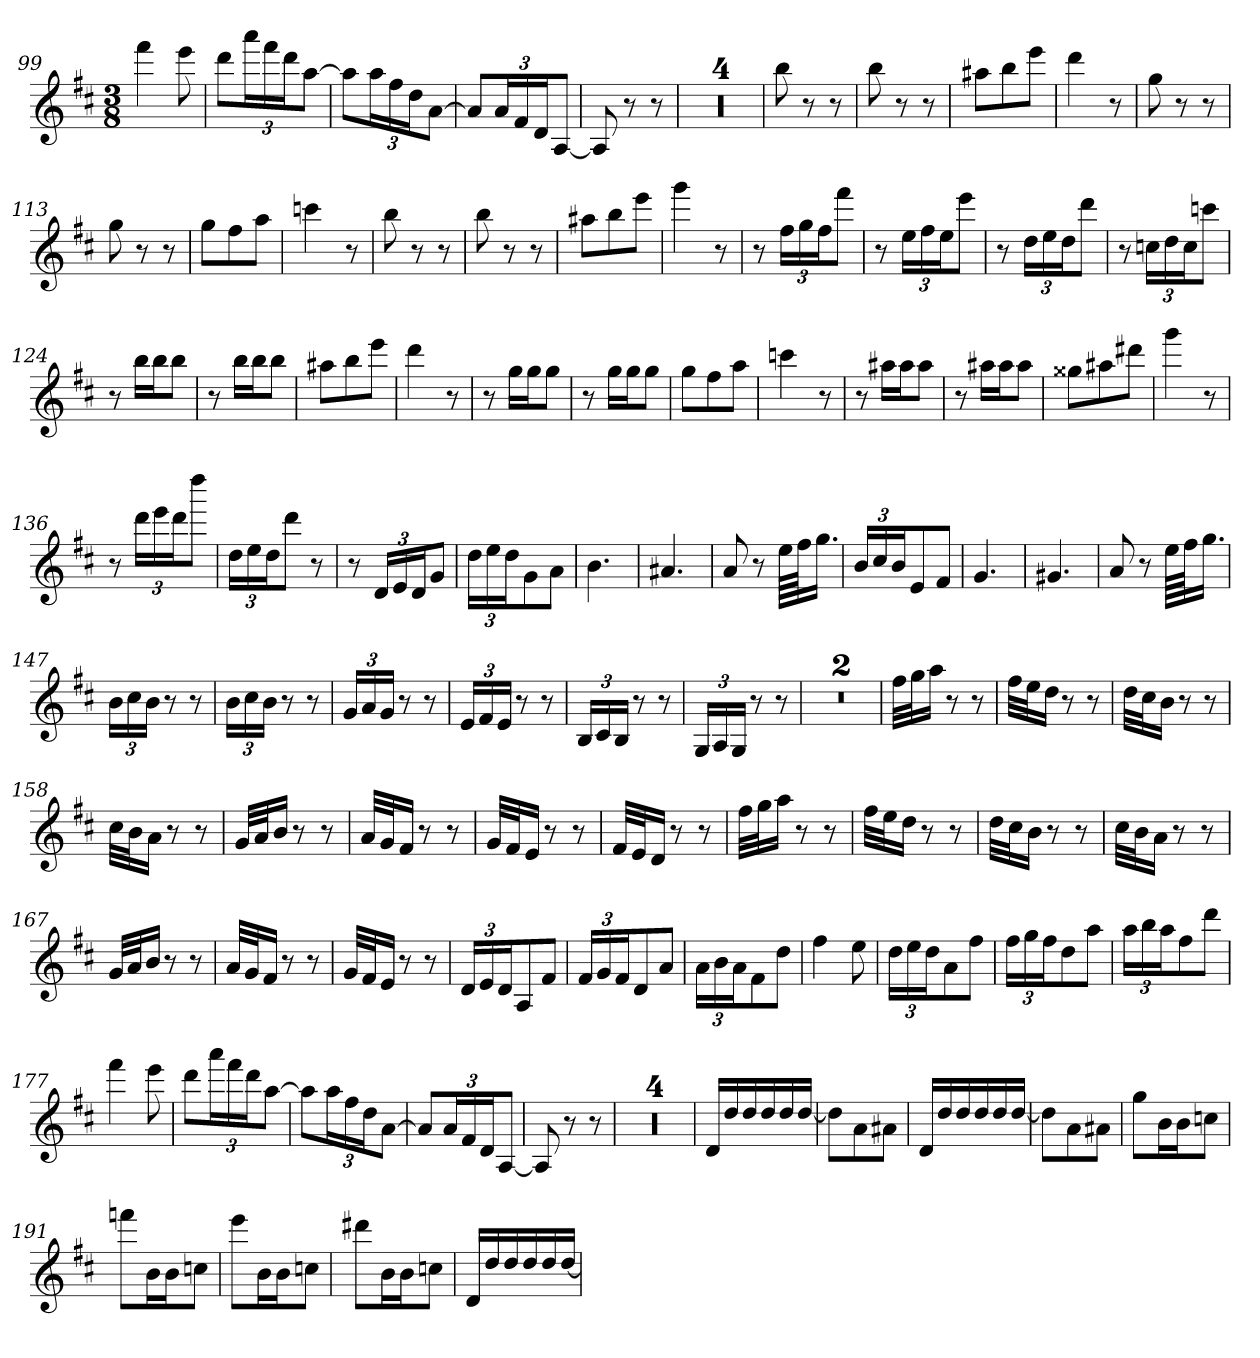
**kern
*part1
*staff1
*clefG2
*k[f#c#]
*D:
*M3/8
=99
4fff#
8eee
=100
8ddd\L
24aaa\L
24fff#\
24ddd\J
[8aa\J
=101
8aa\L]
24aa\L
24ff#\
24dd\J
[8a\J
=102
8a/L]
24a/L
24f#/
24d/J
[8A/J
=103
8A]
8r
8r
=104
4.r
=105
4.r
=106
4.r
=107
4.r
=108
8bb
8r
8r
=109
8bb
8r
8r
=110
8aa#X\L
8bb\
8eee\J
=111
4ddd
8r
=112
8gg
8r
8r
=113
8gg
8r
8r
=114
8gg\L
8ff#\
8aa\J
=115
4cccn
8r
=116
8bb
8r
8r
=117
8bb
8r
8r
=118
8aa#X\L
8bb\
8eee\J
=119
4ggg
8r
=120
8r
24ff#\LL
24gg\
24ff#\J
8fff#\J
=121
8r
24ee\LL
24ff#\
24ee\J
8eee\J
=122
8r
24dd\LL
24ee\
24dd\J
8ddd\J
=123
8r
24ccn\LL
24dd\
24cc\J
8cccn\J
=124
8r
16bb\LL
16bb\J
8bb\J
=125
8r
16bb\LL
16bb\J
8bb\J
=126
8aa#X\L
8bb\
8eee\J
=127
4ddd
8r
=128
8r
16gg\LL
16gg\J
8gg\J
=129
8r
16gg\LL
16gg\J
8gg\J
=130
8gg\L
8ff#\
8aa\J
=131
4cccn
8r
=132
8r
16aa#X\LL
16aa#\J
8aa#\J
=133
8r
16aa#X\LL
16aa#\J
8aa#\J
=134
8gg##X\L
8aa#X\
8ddd#X\J
=135
4ggg
8r
=136
8r
24ddd\LL
24eee\
24ddd\J
8dddd\J
=137
24dd\LL
24ee\
24dd\J
8ddd\J
8r
=138
8r
24d/LL
24e/
24d/J
8g/J
=139
24dd\LL
24ee\
24dd\J
8g\
8a\J
=140
4.b
=141
4.a#X
=142
8a
8r
64ee\LLLL
64ff#\JJ
16.gg\JJ
=143
24b/LL
24cc#/
24b/J
8e/
8f#/J
=144
4.g
=145
4.g#X
=146
8a
8r
64ee\LLLL
64ff#\JJ
16.gg\JJ
=147
24b\LL
24cc#\
24b\JJ
8r
8r
=148
24b\LL
24cc#\
24b\JJ
8r
8r
=149
24g/LL
24a/
24g/JJ
8r
8r
=150
24e/LL
24f#/
24e/JJ
8r
8r
=151
24B/LL
24c#/
24B/JJ
8r
8r
=152
24G/LL
24A/
24G/JJ
8r
8r
=153
4.r
=154
4.r
=155
32ff#\LLL
32gg\J
16aa\JJ
8r
8r
=156
32ff#\LLL
32ee\J
16dd\JJ
8r
8r
=157
32dd\LLL
32cc#\J
16b\JJ
8r
8r
=158
32cc#\LLL
32b\J
16a\JJ
8r
8r
=159
32g/LLL
32a/J
16b/JJ
8r
8r
=160
32a/LLL
32g/J
16f#/JJ
8r
8r
=161
32g/LLL
32f#/J
16e/JJ
8r
8r
=162
32f#/LLL
32e/J
16d/JJ
8r
8r
=163
32ff#\LLL
32gg\J
16aa\JJ
8r
8r
=164
32ff#\LLL
32ee\J
16dd\JJ
8r
8r
=165
32dd\LLL
32cc#\J
16b\JJ
8r
8r
=166
32cc#\LLL
32b\J
16a\JJ
8r
8r
=167
32g/LLL
32a/J
16b/JJ
8r
8r
=168
32a/LLL
32g/J
16f#/JJ
8r
8r
=169
32g/LLL
32f#/J
16e/JJ
8r
8r
=170
24d/LL
24e/
24d/J
8A/
8f#/J
=171
24f#/LL
24g/
24f#/J
8d/
8a/J
=172
24a\LL
24b\
24a\J
8f#\
8dd\J
=173
4ff#
8ee
=174
24dd\LL
24ee\
24dd\J
8a\
8ff#\J
=175
24ff#\LL
24gg\
24ff#\J
8dd\
8aa\J
=176
24aa\LL
24bb\
24aa\J
8ff#\
8ddd\J
=177
4fff#
8eee
=178
8ddd\L
24aaa\L
24fff#\
24ddd\J
[8aa\J
=179
8aa\L]
24aa\L
24ff#\
24dd\J
[8a\J
=180
8a/L]
24a/L
24f#/
24d/J
[8A/J
=181
8A]
8r
8r
=182
4.r
=183
4.r
=184
4.r
=185
4.r
=186
16d/LL
16dd/
16dd/
16dd/
16dd/
[16dd/JJ
=187
8dd\L]
8a\
8a#X\J
=188
16d/LL
16dd/
16dd/
16dd/
16dd/
[16dd/JJ
=189
8dd\L]
8a\
8a#X\J
=190
8gg\L
16b\L
16b\J
8ccn\J
=191
8fffn\L
16b\L
16b\J
8ccn\J
=192
8eee\L
16b\L
16b\J
8ccn\J
=193
8ddd#X\L
16b\L
16b\J
8ccn\J
=194
16d/LL
16dd/
16dd/
16dd/
16dd/
[16dd/JJ
=
*-
